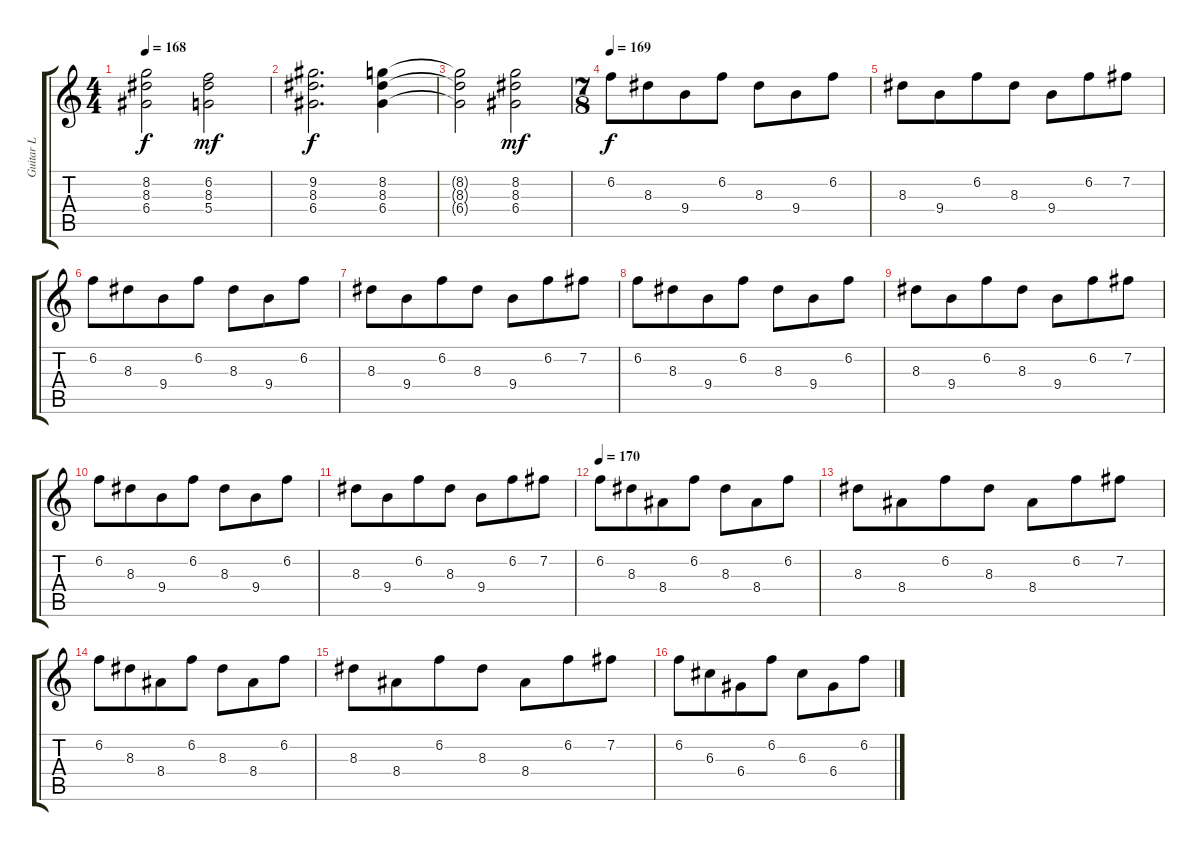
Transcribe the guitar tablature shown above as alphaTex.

\track ("Guitar L" "Guitar L") {instrument distortionguitar}
\staff {score tabs}
\tuning (E4 B3 G3 D3 A2 E2) {hide}
\ts (4 4)
\tempo 168
\clef g2
\ks c
(8.2{t} 8.3{t} 6.4{t}).2{dy f} (6.2 8.3 5.4).2{dy mf} |
(9.2 8.3 6.4).2{d dy f} (8.2 8.3 6.4).4 |
(8.2{t} 8.3{t} 6.4{t}).2 (8.2 8.3 6.4).2{dy mf} |
\ts (7 8)
\tempo 169
6.2.8{dy f} 8.3.8 9.4.8 6.2.8 8.3.8 9.4.8 6.2.8 |
8.3.8 9.4.8 6.2.8 8.3.8 9.4.8 6.2.8 7.2.8 |
6.2.8 8.3.8 9.4.8 6.2.8 8.3.8 9.4.8 6.2.8 |
8.3.8 9.4.8 6.2.8 8.3.8 9.4.8 6.2.8 7.2.8 |
6.2.8 8.3.8 9.4.8 6.2.8 8.3.8 9.4.8 6.2.8 |
8.3.8 9.4.8 6.2.8 8.3.8 9.4.8 6.2.8 7.2.8 |
6.2.8 8.3.8 9.4.8 6.2.8 8.3.8 9.4.8 6.2.8 |
8.3.8 9.4.8 6.2.8 8.3.8 9.4.8 6.2.8 7.2.8 |
\tempo 170
6.2.8 8.3.8 8.4.8 6.2.8 8.3.8 8.4.8 6.2.8 |
8.3.8 8.4.8 6.2.8 8.3.8 8.4.8 6.2.8 7.2.8 |
6.2.8 8.3.8 8.4.8 6.2.8 8.3.8 8.4.8 6.2.8 |
8.3.8 8.4.8 6.2.8 8.3.8 8.4.8 6.2.8 7.2.8 |
6.2.8 6.3.8 6.4.8 6.2.8 6.3.8 6.4.8 6.2.8
